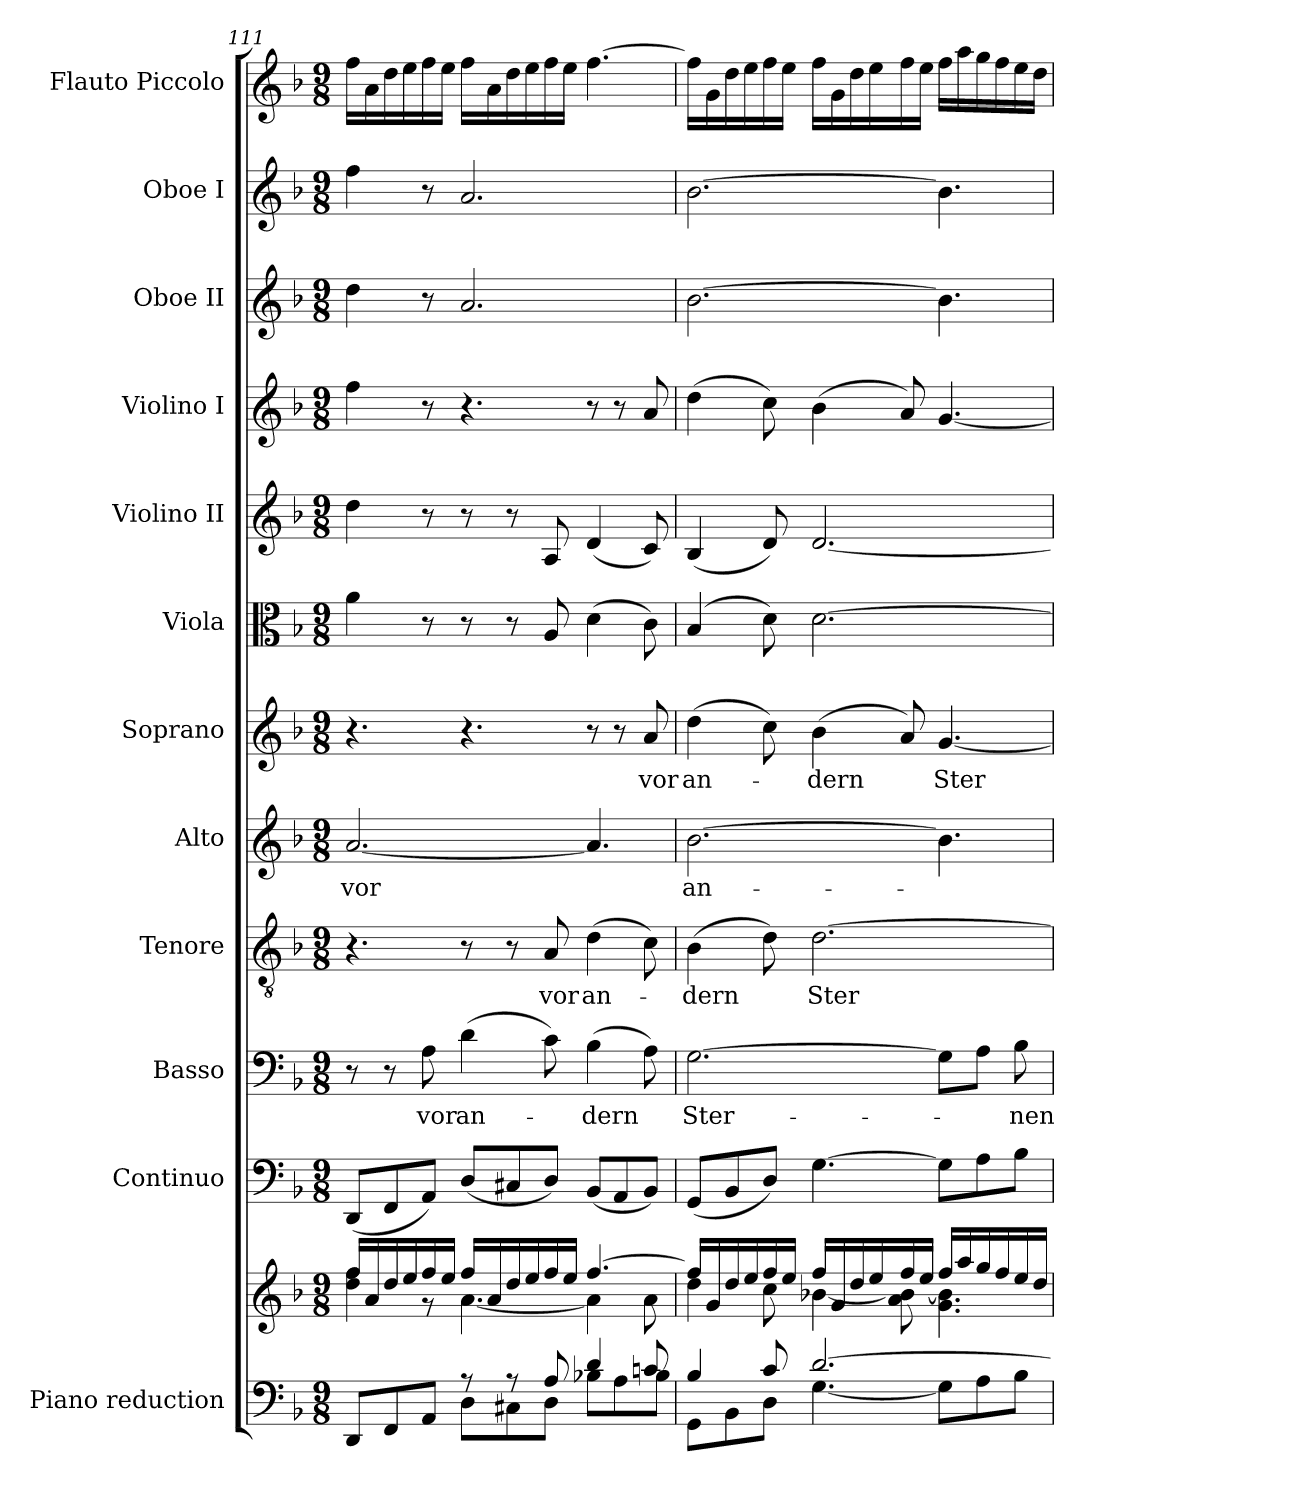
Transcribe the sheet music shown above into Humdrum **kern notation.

**kern	**kern	**kern	**kern	**text	**kern	**text	**kern	**text	**kern	**text	**kern	**kern	**kern	**kern	**kern	**kern
*part12	*part12	*part11	*part10	*part10	*part9	*part9	*part8	*part8	*part7	*part7	*part6	*part5	*part4	*part3	*part2	*part1
*staff13	*staff12	*staff11	*staff10	*staff10	*staff9	*staff9	*staff8	*staff8	*staff7	*staff7	*staff6	*staff5	*staff4	*staff3	*staff2	*staff1
*I"Piano reduction	*	*I"Continuo	*I"Basso	*	*I"Tenore	*	*I"Alto	*	*I"Soprano	*	*I"Viola	*I"Violino II	*I"Violino I	*I"Oboe II	*I"Oboe I	*I"Flauto Piccolo
*I'Pno	*	*	*	*	*	*	*	*	*	*	*	*	*	*I'Ob	*I'Ob	*I'Picc
!!LO:PB:g=z
*clefF4	*clefG2	*clefF4	*clefF4	*	*clefGv2	*	*clefG2	*	*clefG2	*	*clefC3	*clefG2	*clefG2	*clefG2	*clefG2	*clefG2
*	*	*	*	*	*	*	*	*	*	*	*	*	*	*	*	*ITrd-7c-12
*k[b-]	*k[b-]	*k[b-]	*k[b-]	*	*k[b-]	*	*k[b-]	*	*k[b-]	*	*k[b-]	*k[b-]	*k[b-]	*k[b-]	*k[b-]	*k[b-]
*M9/8	*M9/8	*M9/8	*M9/8	*	*M9/8	*	*M9/8	*	*M9/8	*	*M9/8	*M9/8	*M9/8	*M9/8	*M9/8	*M9/8
=111	=111	=111	=111	=111	=111	=111	=111	=111	=111	=111	=111	=111	=111	=111	=111	=111
*^	*^	*	*	*	*	*	*	*	*	*	*	*	*	*	*	*
!	!	!	!	!	!	!	!	!	!	!LO:LY:b	!	!	!	!	!	!	!	!
8DD/L	4.ryy	16ff/LL	4dd\ 4ff\	(8DD/L	8r	.	4.r	.	[2.a/	vor	4.r	.	4a\	4dd\	4ff\	4dd\	4ff\	16fff\LL
.	.	16a/	.	.	.	.	.	.	.	.	.	.	.	.	.	.	.	16aa\
8FF/	.	16dd/	.	8FF/	8r	.	.	.	.	.	.	.	.	.	.	.	.	16ddd\
.	.	16ee/	.	.	.	.	.	.	.	.	.	.	.	.	.	.	.	16eee\
!	!	!	!	!	!	!LO:LY:b	!	!	!	!	!	!	!	!	!	!	!	!
8AA/J	.	16ff/	8r	8AA/J)	8A\	vor	.	.	.	.	.	.	8r	8r	8r	8r	8r	16fff\
.	.	16ee/JJ	.	.	.	.	.	.	.	.	.	.	.	.	.	.	.	16eee\JJ
!	!	!	!	!	!	!LO:LY:b	!	!	!	!	!	!	!	!	!	!	!	!
8r	8D\L	16ff/LL	[4.a\	(8D/L	(4d\	an-	8r	.	.	.	4.r	.	8r	8r	4.r	2.a/	2.a/	16fff\LL
.	.	16a/	.	.	.	.	.	.	.	.	.	.	.	.	.	.	.	16aa\
8r	8C#X\	16dd/	.	8C#X/	.	.	8r	.	.	.	.	.	8r	8r	.	.	.	16ddd\
.	.	16ee/	.	.	.	.	.	.	.	.	.	.	.	.	.	.	.	16eee\
!	!	!	!	!	!	!	!	!LO:LY:b	!	!	!	!	!	!	!	!	!	!
8A/	8D\J	16ff/	.	8D/J)	8c\)	.	8A/	vor	.	.	.	.	8A/	8A/	.	.	.	16fff\
.	.	16ee/JJ	.	.	.	.	.	.	.	.	.	.	.	.	.	.	.	16eee\JJ
!	!	!	!	!	!	!LO:LY:b	!	!LO:LY:b	!	!	!	!	!	!	!	!	!	!
4d/	8B-X\L	[4.ff/	4a\]	(8BB-/L	(4B-\	-dern	(4d\	an-	4.a/]	.	8r	.	(4d\	(4d/	8r	.	.	[4.fff\
.	8A\	.	.	8AA/	.	.	.	.	.	.	8r	.	.	.	8r	.	.	.
!	!	!	!	!	!	!	!	!	!	!	!	!LO:LY:b	!	!	!	!	!	!
8cn/	8B-\J	.	8a\	8BB-/J)	8A\)	.	8c\)	.	.	.	8a/	vor	8c\)	8c/)	8a/	.	.	.
=112	=112	=112	=112	=112	=112	=112	=112	=112	=112	=112	=112	=112	=112	=112	=112	=112	=112	=112
!	!	!	!	!	!	!LO:LY:b	!	!LO:LY:b	!	!LO:LY:b	!	!LO:LY:b	!	!	!	!	!	!
4B-/	8GG\L	16ff/LL]	4dd\	(8GG/L	[2.G\	Ster-	(4B-\	dern	[2.b-\	an-	(4dd\	an-	(4B-/	(4B-/	(4dd\	[2.b-\	[2.b-\	16fff\LL]
.	.	16g/	.	.	.	.	.	.	.	.	.	.	.	.	.	.	.	16gg\
.	8BB-\	16dd/	.	8BB-/	.	.	.	.	.	.	.	.	.	.	.	.	.	16ddd\
.	.	16ee/	.	.	.	.	.	.	.	.	.	.	.	.	.	.	.	16eee\
8c/	8D\J	16ff/	8cc\	8D/J)	.	.	8d\)	.	.	.	8cc\)	.	8d\)	8d/)	8cc\)	.	.	16fff\
.	.	16ee/JJ	.	.	.	.	.	.	.	.	.	.	.	.	.	.	.	16eee\JJ
!	!	!	!	!	!	!	!	!LO:LY:b	!	!	!	!LO:LY:b	!	!	!	!	!	!
[2.d/	[4.G\	16ff/LL	[>4b-X\	[4.G\	.	.	[2.d\	Ster-	.	.	(4b-\	-dern	[2.d\	[2.d/	(4b-\	.	.	16fff\LL
.	.	16g/	.	.	.	.	.	.	.	.	.	.	.	.	.	.	.	16gg\
.	.	16dd/	.	.	.	.	.	.	.	.	.	.	.	.	.	.	.	16ddd\
.	.	16ee/	.	.	.	.	.	.	.	.	.	.	.	.	.	.	.	16eee\
.	.	16ff/	8a\ 8b-\_	.	.	.	.	.	.	.	8a/)	.	.	.	8a/)	.	.	16fff\
.	.	16ee/JJ	.	.	.	.	.	.	.	.	.	.	.	.	.	.	.	16eee\JJ
!	!	!	!	!	!	!	!	!	!	!	!	!LO:LY:b	!	!	!	!	!	!
.	8G\L]	16ff/LL	4.g\ 4.b-\]	8G\L]	8G\L]	.	.	.	4.b-\]	.	[4.g/	Ster-	.	.	[4.g/	4.b-\]	4.b-\]	16fff\LL
.	.	16aa/	.	.	.	.	.	.	.	.	.	.	.	.	.	.	.	16aaa\
.	8A\	16gg/	.	8A\	8A\J	.	.	.	.	.	.	.	.	.	.	.	.	16ggg\
.	.	16ff/	.	.	.	.	.	.	.	.	.	.	.	.	.	.	.	16fff\
!	!	!	!	!	!	!LO:LY:b	!	!	!	!	!	!	!	!	!	!	!	!
.	8B-\J	16ee/	.	8B-\J	8B-\	-nen	.	.	.	.	.	.	.	.	.	.	.	16eee\
.	.	16dd/JJ	.	.	.	.	.	.	.	.	.	.	.	.	.	.	.	16ddd\JJ
*v	*v	*	*	*	*	*	*	*	*	*	*	*	*	*	*	*	*	*
*	*v	*v	*	*	*	*	*	*	*	*	*	*	*	*	*	*	*
=	=	=	=	=	=	=	=	=	=	=	=	=	=	=	=	=
*-	*-	*-	*-	*-	*-	*-	*-	*-	*-	*-	*-	*-	*-	*-	*-	*-
